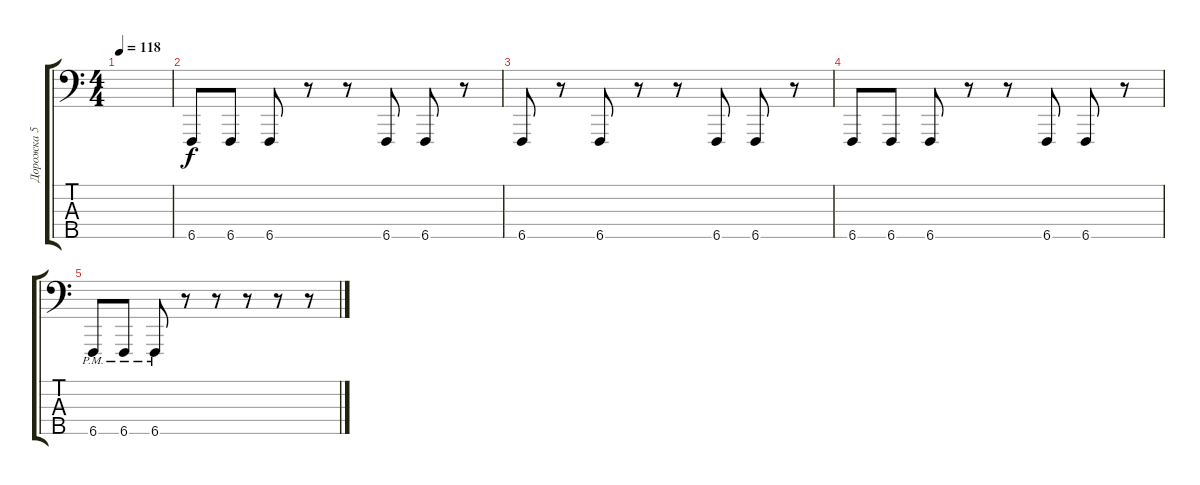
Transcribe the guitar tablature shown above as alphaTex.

\track ("Дорожка 5" "Дорожка 5") {instrument lead2sawtooth}
\staff {score tabs}
\tuning (G2 D2 A1 E1 B0) {hide}
\ts (4 4)
\tempo 118
\clef f4
\ks c
|
6.5.8 6.5.8 6.5.8 r.8 r.8 6.5.8 6.5.8 r.8 |
6.5.8 r.8 6.5.8 r.8 r.8 6.5.8 6.5.8 r.8 |
6.5.8 6.5.8 6.5.8 r.8 r.8 6.5.8 6.5.8 r.8 |
6.5{pm}.8 6.5{pm}.8 6.5{pm}.8 r.8 r.8 r.8 r.8 r.8
